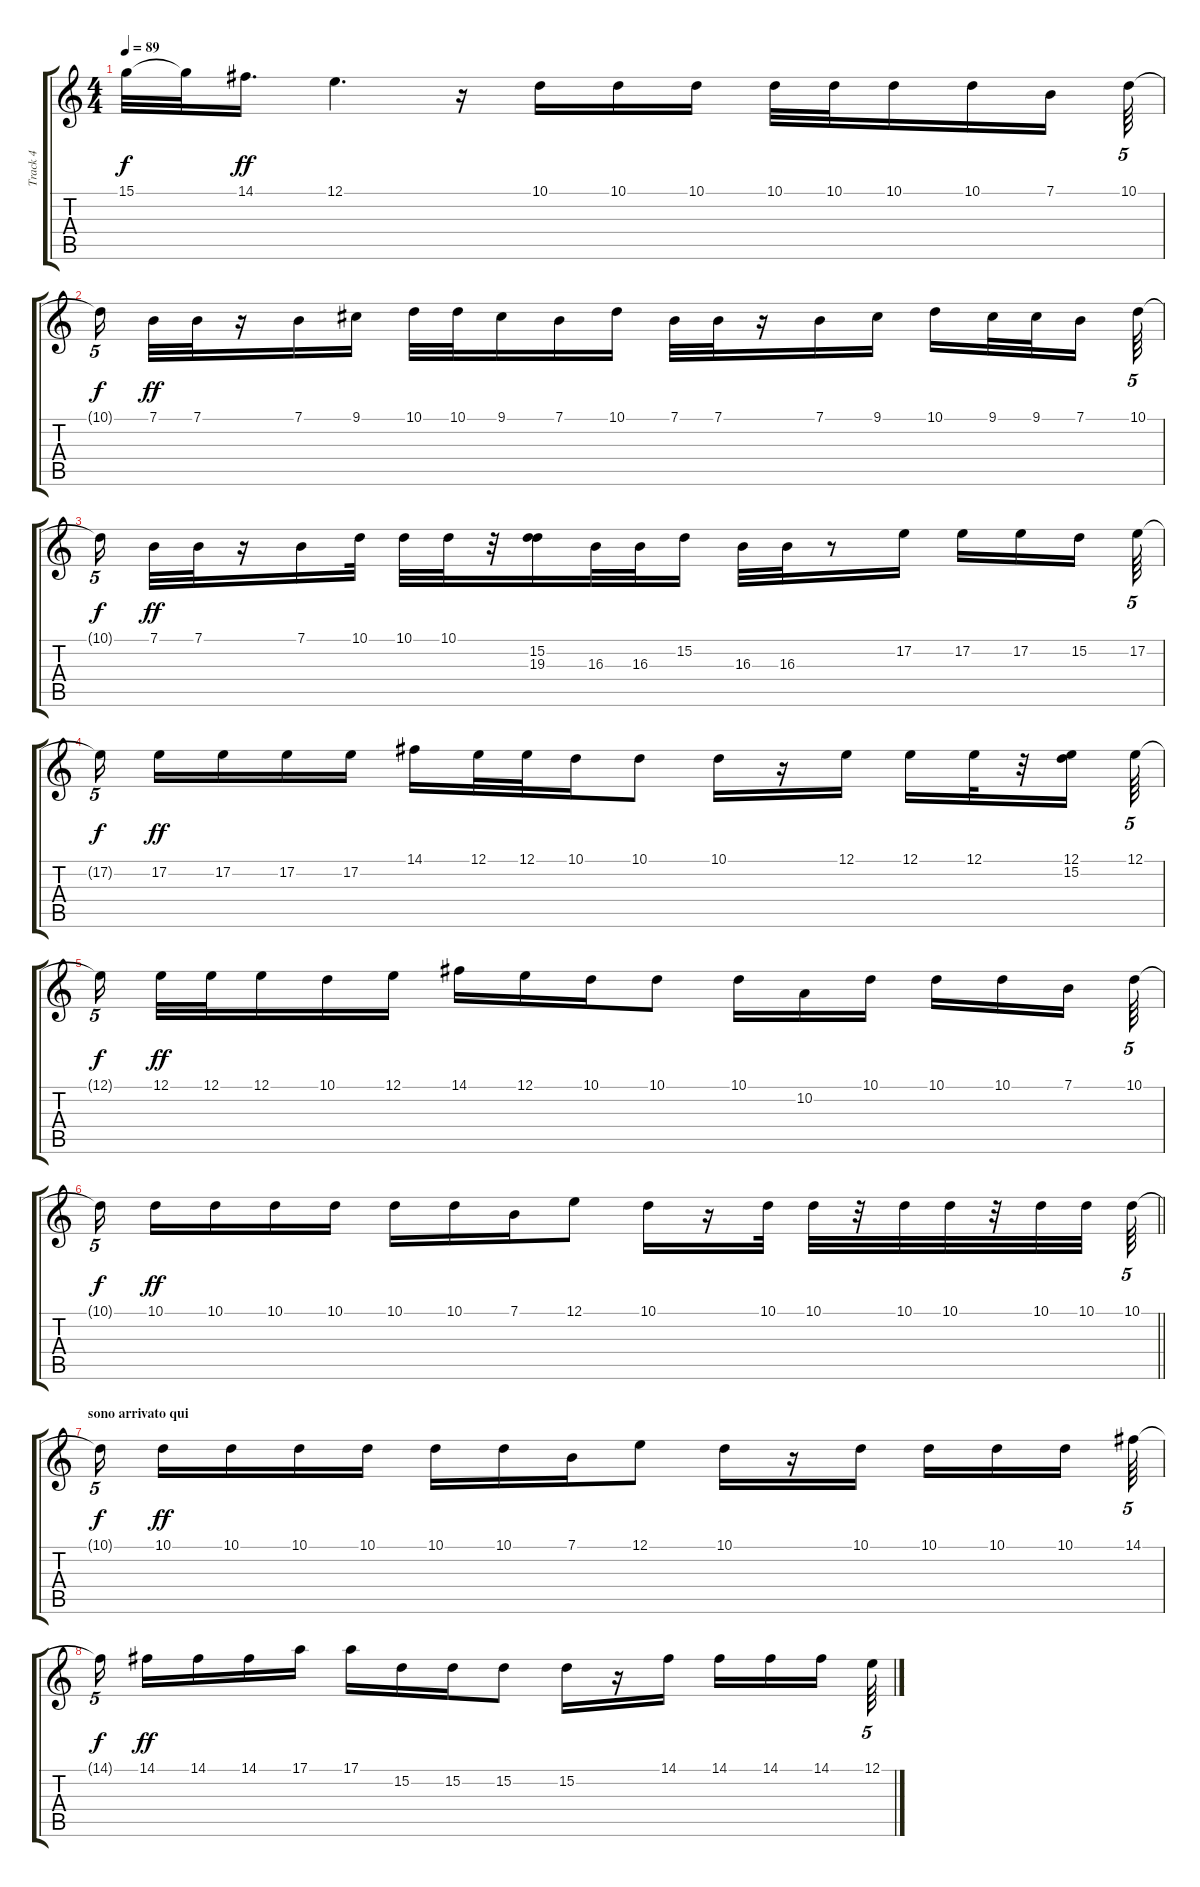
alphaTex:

\track ("Track 4" "Track 4") {instrument flute}
\staff {score tabs}
\tuning (E4 B3 G3 D3 A2 E2) {hide}
\ts (4 4)
\tempo 89
\clef g2
\ks c
15.1{t}.32{dy f} 15.1{t}.32 14.1.16{d dy ff} 12.1.4{d} r.16 10.1.16 10.1.16 10.1.16 10.1.32 10.1.32 10.1.16 10.1.16 7.1.16 10.1.64{tu (5 4)} |
10.1{t}.16{tu (5 4) dy f beam splitsecondary} 7.1.32{dy ff} 7.1.32 r.16 7.1.16 9.1.16 10.1.32 10.1.32 9.1.16 7.1.16 10.1.16 7.1.32 7.1.32 r.16 7.1.16 9.1.16 10.1.16 9.1.32 9.1.32 7.1.16{beam splitsecondary} 10.1.64{tu (5 4)} |
10.1{t}.16{tu (5 4) dy f beam splitsecondary} 7.1.32{dy ff} 7.1.32 r.16 7.1.16 10.1.32 10.1.32 10.1.32 r.32 (15.2 19.3).16 16.3.32 16.3.32 15.2.16 16.3.32 16.3.32 r.8 17.2.16 17.2.16 17.2.16 15.2.16{beam splitsecondary} 17.2.64{tu (5 4)} |
17.2{t}.16{tu (5 4) dy f beam splitsecondary} 17.2.16{dy ff} 17.2.16 17.2.16 17.2.16 14.1.16 12.1.32 12.1.32 10.1.16 10.1.8 10.1.16 r.16 12.1.16 12.1.16 12.1.32 r.32 (12.1 15.2).16 12.1.64{tu (5 4)} |
12.1{t}.16{tu (5 4) dy f beam splitsecondary} 12.1.32{dy ff} 12.1.32 12.1.16 10.1.16 12.1.16 14.1.16 12.1.16 10.1.16 10.1.8 10.1.16 10.2.16 10.1.16 10.1.16 10.1.16 7.1.16{beam splitsecondary} 10.1.64{tu (5 4)} |
\barLineRight lightlight
10.1{t}.16{tu (5 4) dy f beam splitsecondary} 10.1.16{dy ff} 10.1.16 10.1.16 10.1.16 10.1.16 10.1.16 7.1.16 12.1.8 10.1.16 r.16 10.1.32 10.1.32 r.32 10.1.32 10.1.32 r.32 10.1.32 10.1.32{beam splitsecondary} 10.1.64{tu (5 4)} |
\section ("" "sono arrivato qui")
10.1{t}.16{tu (5 4) dy f beam splitsecondary} 10.1.16{dy ff} 10.1.16 10.1.16 10.1.16 10.1.16 10.1.16 7.1.16 12.1.8 10.1.16 r.16 10.1.16 10.1.16 10.1.16 10.1.16{beam splitsecondary} 14.1.64{tu (5 4)} |
14.1{t}.16{tu (5 4) dy f beam splitsecondary} 14.1.16{dy ff} 14.1.16 14.1.16 17.1.16 17.1.16 15.2.16 15.2.16 15.2.8 15.2.16 r.16 14.1.16 14.1.16 14.1.16 14.1.16{beam splitsecondary} 12.1.64{tu (5 4)}
